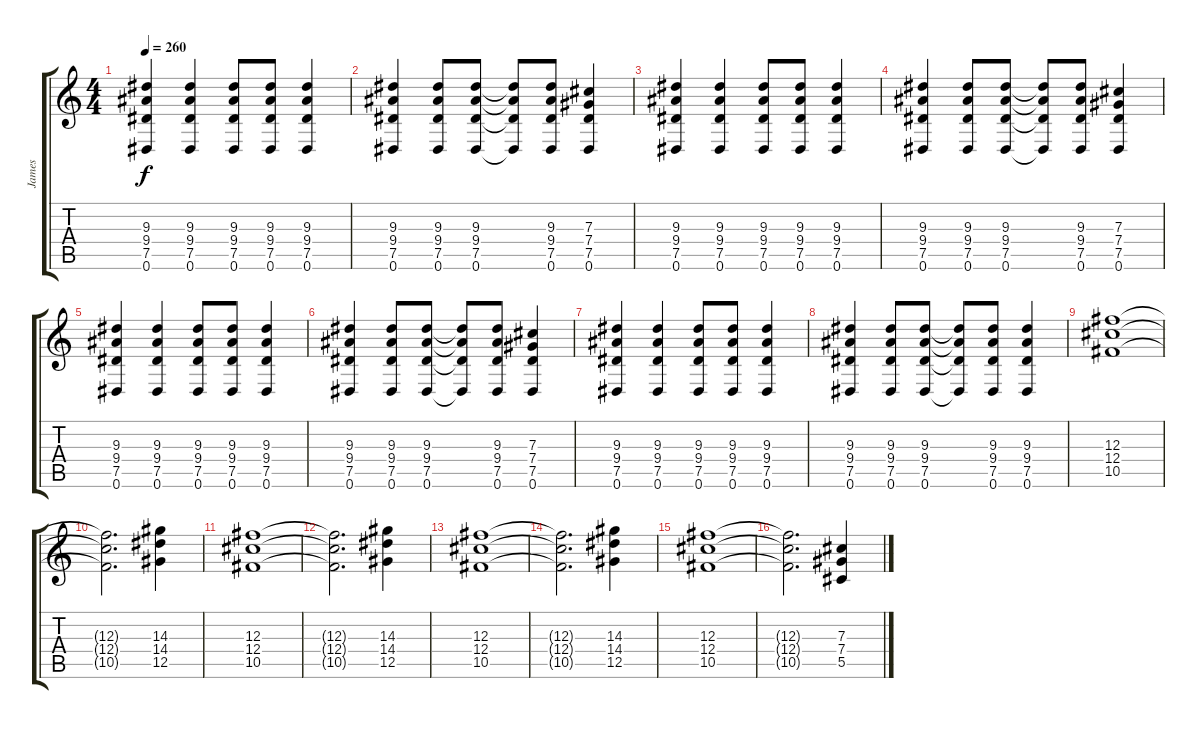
\track ("James" "James") {instrument distortionguitar}
\staff {score tabs}
\tuning (Eb4 Bb3 Gb3 Db3 Ab2 Eb2) {hide}
\ts (4 4)
\tempo 260
\clef g2
\ks c
(9.3 9.4 7.5 0.6).4{dy f} (9.3 9.4 7.5 0.6).4 (9.3 9.4 7.5 0.6).8 (9.3 9.4 7.5 0.6).8 (9.3 9.4 7.5 0.6).4 |
(9.3 9.4 7.5 0.6).4 (9.3 9.4 7.5 0.6).8 (9.3 9.4 7.5 0.6).8 (9.3{t} 9.4{t} 7.5{t} 0.6{t}).8 (9.3 9.4 7.5 0.6).8 (7.3 7.4 7.5 0.6).4 |
(9.3 9.4 7.5 0.6).4 (9.3 9.4 7.5 0.6).4 (9.3 9.4 7.5 0.6).8 (9.3 9.4 7.5 0.6).8 (9.3 9.4 7.5 0.6).4 |
(9.3 9.4 7.5 0.6).4 (9.3 9.4 7.5 0.6).8 (9.3 9.4 7.5 0.6).8 (9.3{t} 9.4{t} 7.5{t} 0.6{t}).8 (9.3 9.4 7.5 0.6).8 (7.3 7.4 7.5 0.6).4 |
(9.3 9.4 7.5 0.6).4 (9.3 9.4 7.5 0.6).4 (9.3 9.4 7.5 0.6).8 (9.3 9.4 7.5 0.6).8 (9.3 9.4 7.5 0.6).4 |
(9.3 9.4 7.5 0.6).4 (9.3 9.4 7.5 0.6).8 (9.3 9.4 7.5 0.6).8 (9.3{t} 9.4{t} 7.5{t} 0.6{t}).8 (9.3 9.4 7.5 0.6).8 (7.3 7.4 7.5 0.6).4 |
(9.3 9.4 7.5 0.6).4 (9.3 9.4 7.5 0.6).4 (9.3 9.4 7.5 0.6).8 (9.3 9.4 7.5 0.6).8 (9.3 9.4 7.5 0.6).4 |
(9.3 9.4 7.5 0.6).4 (9.3 9.4 7.5 0.6).8 (9.3 9.4 7.5 0.6).8 (9.3{t} 9.4{t} 7.5{t} 0.6{t}).8 (9.3 9.4 7.5 0.6).8 (9.3 9.4 7.5 0.6).4 |
(12.3 12.4 10.5).1 |
(12.3{t} 12.4{t} 10.5{t}).2{d} (14.3 14.4 12.5).4 |
(12.3 12.4 10.5).1 |
(12.3{t} 12.4{t} 10.5{t}).2{d} (14.3 14.4 12.5).4 |
(12.3 12.4 10.5).1 |
(12.3{t} 12.4{t} 10.5{t}).2{d} (14.3 14.4 12.5).4 |
(12.3 12.4 10.5).1 |
(12.3{t} 12.4{t} 10.5{t}).2{d} (7.3 7.4 5.5).4
